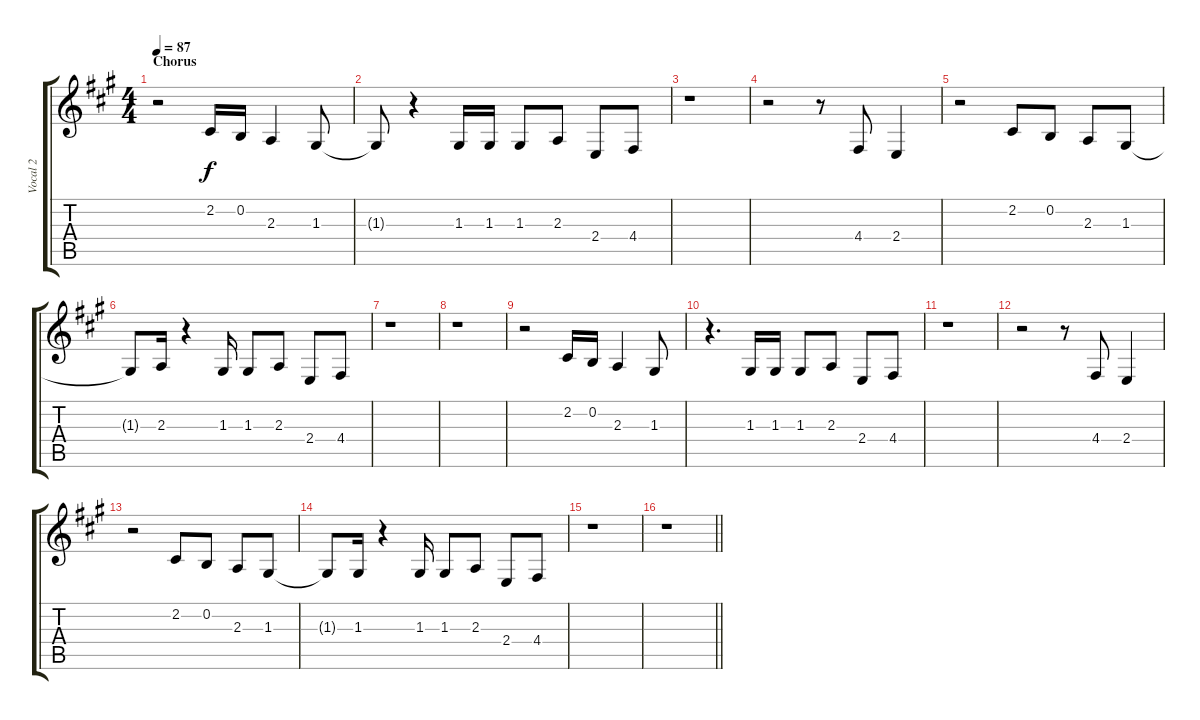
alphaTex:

\track ("Vocal 2" "Vocal 2") {instrument choiraahs}
\staff {score tabs}
\tuning (E4 B3 G3 D3 A2 E2) {hide}
\ts (4 4)
\section ("" "Chorus ")
\tempo 87
\clef g2
\ks a
r.2{dy f} 2.2.16 0.2.16 2.3.4 1.3.8 |
1.3{t}.8 r.4 1.3.16 1.3.16 1.3.8 2.3.8 2.4.8 4.4.8 |
r.1 |
r.2 r.8 4.4.8 2.4.4 |
r.2 2.2.8 0.2.8 2.3.8 1.3.8 |
1.3{t}.8 2.3.16 r.4 1.3.16 1.3.8 2.3.8 2.4.8 4.4.8 |
r.1 |
r.1 |
r.2 2.2.16 0.2.16 2.3.4 1.3.8 |
r.4{d} 1.3.16 1.3.16 1.3.8 2.3.8 2.4.8 4.4.8 |
r.1 |
r.2 r.8 4.4.8 2.4.4 |
r.2 2.2.8 0.2.8 2.3.8 1.3.8 |
1.3{t}.8 1.3.16 r.4 1.3.16 1.3.8 2.3.8 2.4.8 4.4.8 |
r.1 |
\barLineRight lightlight
r.1
